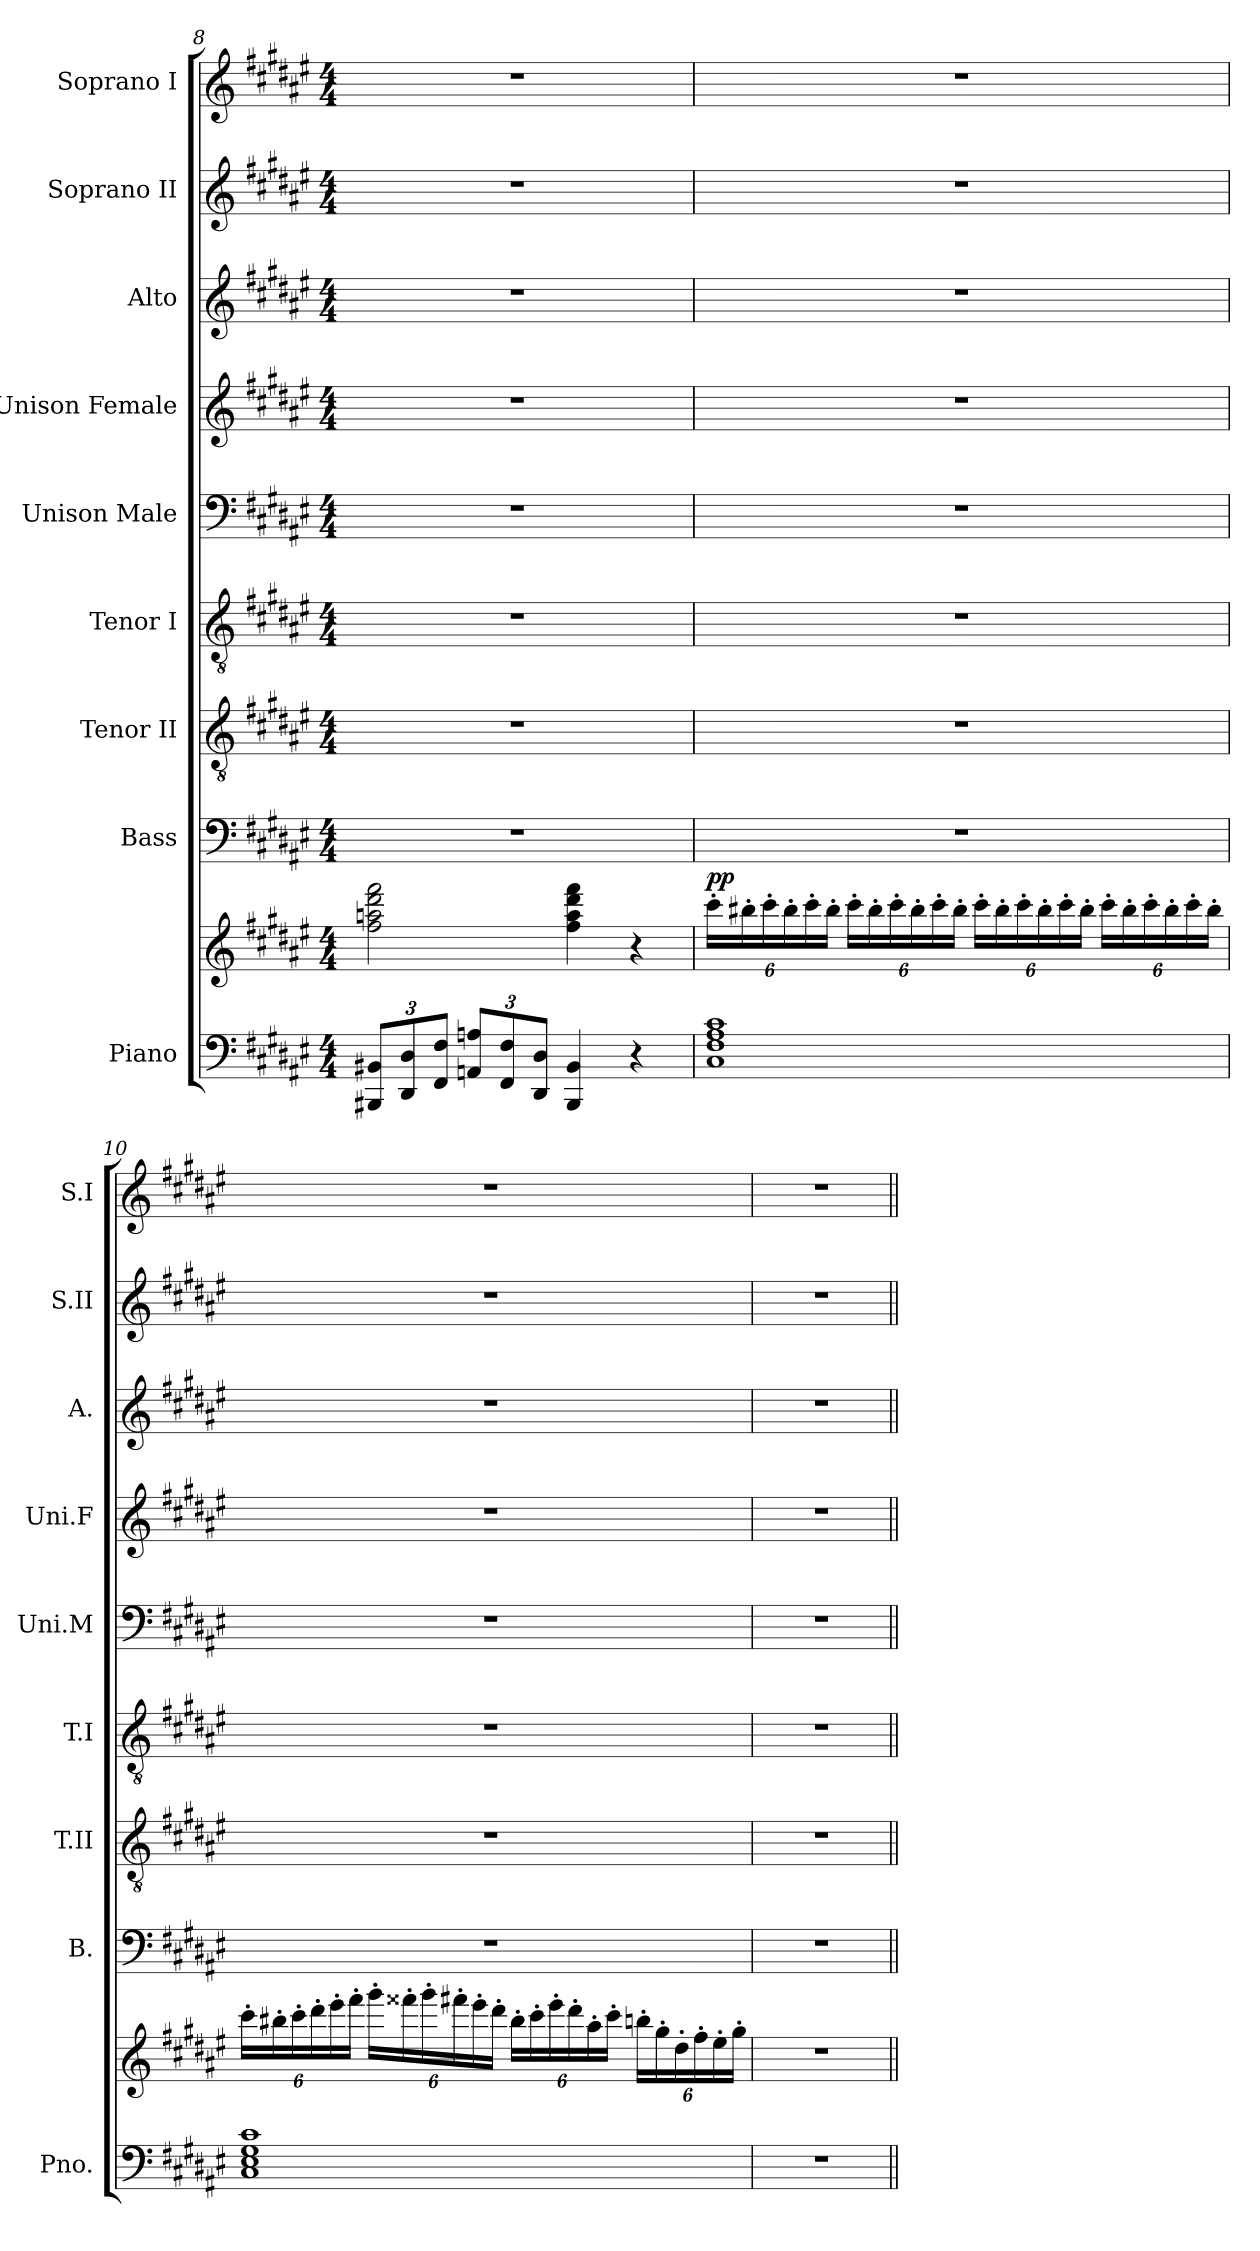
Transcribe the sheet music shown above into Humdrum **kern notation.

**kern	**kern	**dynam	**kern	**kern	**kern	**kern	**kern	**kern	**kern	**kern
*part9	*part9	*part9	*part8	*part7	*part6	*part5	*part4	*part3	*part2	*part1
*staff10	*staff9	*staff9/10	*staff8	*staff7	*staff6	*staff5	*staff4	*staff3	*staff2	*staff1
*I"Piano	*	*	*I"Bass	*I"Tenor II	*I"Tenor I	*I"Unison Male	*I"Unison Female	*I"Alto	*I"Soprano II	*I"Soprano I
*I'Pno.	*	*	*I'B.	*I'T.II	*I'T.I	*I'Uni.M	*I'Uni.F	*I'A.	*I'S.II	*I'S.I
*clefF4	*clefG2	*	*clefF4	*clefGv2	*clefGv2	*clefF4	*clefG2	*clefG2	*clefG2	*clefG2
*	*	*	*	*	*ITrd1c2	*ITrd1c2	*	*	*	*
*k[f#c#g#d#a#e#]	*k[f#c#g#d#a#e#]	*	*k[f#c#g#d#a#e#]	*k[f#c#g#d#a#e#]	*k[f#c#g#d#a#e#]	*k[f#c#g#d#a#e#]	*k[f#c#g#d#a#e#]	*k[f#c#g#d#a#e#]	*k[f#c#g#d#a#e#]	*k[f#c#g#d#a#e#]
*M4/4	*M4/4	*	*M4/4	*M4/4	*M4/4	*M4/4	*M4/4	*M4/4	*M4/4	*M4/4
*Xbrackettup	*	*	*	*	*	*	*	*	*	*
=8	=8	=8	=8	=8	=8	=8	=8	=8	=8	=8
12BBB#X/ 12BB#X/L	2ff#\ 2aan\ 2ddd#\ 2fff#\	.	1r	1r	1r	1r	1r	1r	1r	1r
12DD#/ 12D#/	.	.	.	.	.	.	.	.	.	.
12FF#/ 12F#/J	.	.	.	.	.	.	.	.	.	.
12AAn/ 12An/L	.	.	.	.	.	.	.	.	.	.
12FF#/ 12F#/	.	.	.	.	.	.	.	.	.	.
12DD#/ 12D#/J	.	.	.	.	.	.	.	.	.	.
4BBB#/ 4BB#/	4ff#\ 4aa\ 4ddd#\ 4fff#\	.	.	.	.	.	.	.	.	.
4r	4r	.	.	.	.	.	.	.	.	.
!!LO:LB:g=z
=9	=9	=9	=9	=9	=9	=9	=9	=9	=9	=9
*	*Xbrackettup	*	*	*	*	*	*	*	*	*
!	!	!LO:DY:a	!	!	!	!	!	!	!	!
1C# 1F# 1A# 1c#	24ccc#'\LL	pp	1r	1r	1r	1r	1r	1r	1r	1r
.	24bb#X'\	.	.	.	.	.	.	.	.	.
.	24ccc#'\	.	.	.	.	.	.	.	.	.
.	24bb#'\	.	.	.	.	.	.	.	.	.
.	24ccc#'\	.	.	.	.	.	.	.	.	.
.	24bb#'\JJ	.	.	.	.	.	.	.	.	.
.	24ccc#'\LL	.	.	.	.	.	.	.	.	.
.	24bb#'\	.	.	.	.	.	.	.	.	.
.	24ccc#'\	.	.	.	.	.	.	.	.	.
.	24bb#'\	.	.	.	.	.	.	.	.	.
.	24ccc#'\	.	.	.	.	.	.	.	.	.
.	24bb#'\JJ	.	.	.	.	.	.	.	.	.
.	24ccc#'\LL	.	.	.	.	.	.	.	.	.
.	24bb#'\	.	.	.	.	.	.	.	.	.
.	24ccc#'\	.	.	.	.	.	.	.	.	.
.	24bb#'\	.	.	.	.	.	.	.	.	.
.	24ccc#'\	.	.	.	.	.	.	.	.	.
.	24bb#'\JJ	.	.	.	.	.	.	.	.	.
.	24ccc#'\LL	.	.	.	.	.	.	.	.	.
.	24bb#'\	.	.	.	.	.	.	.	.	.
.	24ccc#'\	.	.	.	.	.	.	.	.	.
.	24bb#'\	.	.	.	.	.	.	.	.	.
.	24ccc#'\	.	.	.	.	.	.	.	.	.
.	24bb#'\JJ	.	.	.	.	.	.	.	.	.
=10	=10	=10	=10	=10	=10	=10	=10	=10	=10	=10
1C# 1E# 1G# 1c#	24ccc#'\LL	.	1r	1r	1r	1r	1r	1r	1r	1r
.	24bb#X'\	.	.	.	.	.	.	.	.	.
.	24ccc#'\	.	.	.	.	.	.	.	.	.
.	24ddd#'\	.	.	.	.	.	.	.	.	.
.	24eee#'\	.	.	.	.	.	.	.	.	.
.	24fff#'\JJ	.	.	.	.	.	.	.	.	.
.	24ggg#'\LL	.	.	.	.	.	.	.	.	.
.	24fff##X'\	.	.	.	.	.	.	.	.	.
.	24ggg#'\	.	.	.	.	.	.	.	.	.
.	24fff#X'\	.	.	.	.	.	.	.	.	.
.	24eee#'\	.	.	.	.	.	.	.	.	.
.	24ddd#'\JJ	.	.	.	.	.	.	.	.	.
.	24bb#'\LL	.	.	.	.	.	.	.	.	.
.	24ccc#'\	.	.	.	.	.	.	.	.	.
.	24eee#'\	.	.	.	.	.	.	.	.	.
.	24ddd#'\	.	.	.	.	.	.	.	.	.
.	24aa#'\	.	.	.	.	.	.	.	.	.
.	24ccc#'\JJ	.	.	.	.	.	.	.	.	.
.	24bbn'\LL	.	.	.	.	.	.	.	.	.
.	24gg#'\	.	.	.	.	.	.	.	.	.
.	24dd#'\	.	.	.	.	.	.	.	.	.
.	24ff#'\	.	.	.	.	.	.	.	.	.
.	24ee#'\	.	.	.	.	.	.	.	.	.
.	24gg#'\JJ	.	.	.	.	.	.	.	.	.
=11	=11	=11	=11	=11	=11	=11	=11	=11	=11	=11
1r	1r	.	1r	1r	1r	1r	1r	1r	1r	1r
=||	=||	=||	=||	=||	=||	=||	=||	=||	=||	=||
*-	*-	*-	*-	*-	*-	*-	*-	*-	*-	*-
